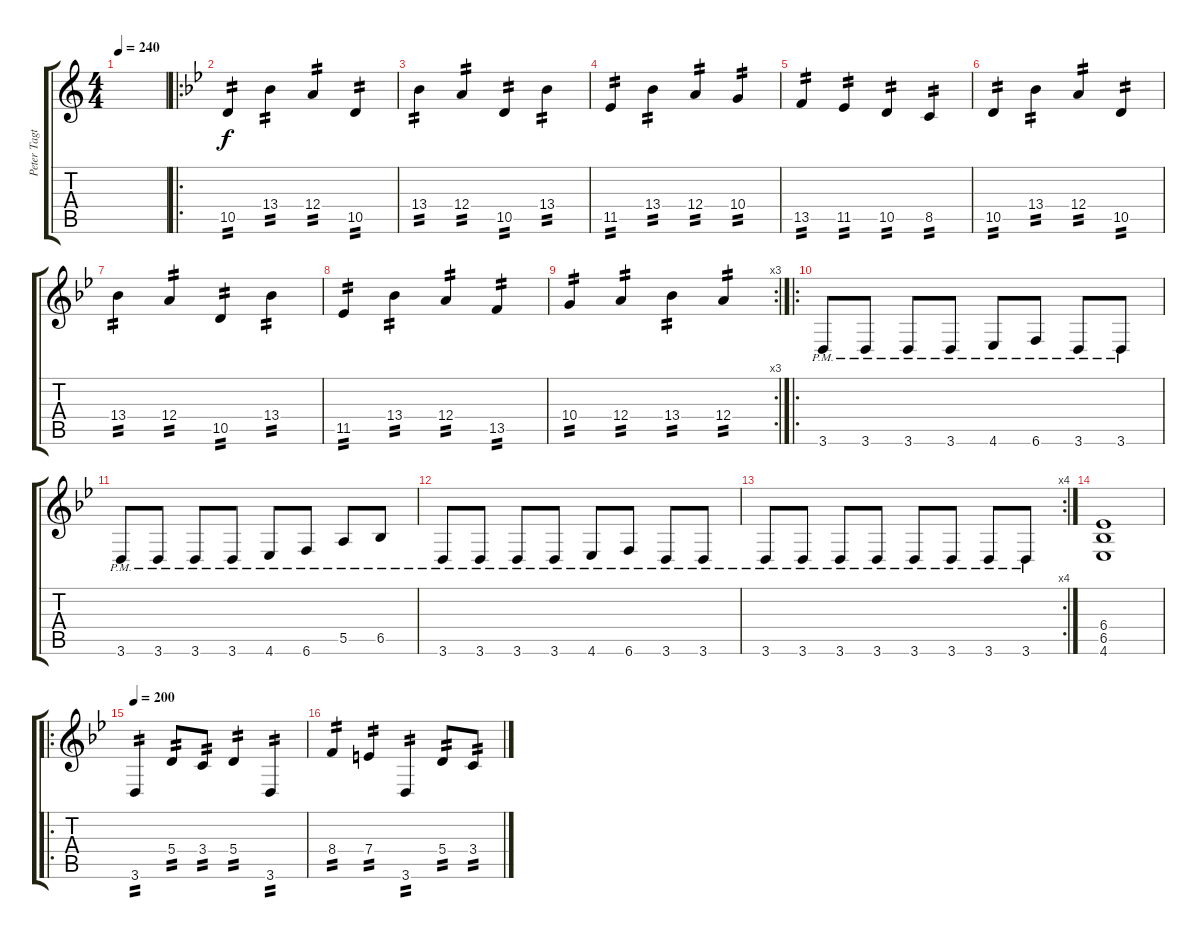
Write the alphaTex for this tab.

\track ("Peter Tagtgren" "Peter Tagt") {instrument distortionguitar}
\staff {score tabs}
\tuning (B3 Gb3 D3 A2 E2 B1) {hide}
\ts (4 4)
\tempo 240
\clef g2
\ks c
|
\ro
\ks bb
10.5.4{tp 2} 13.4.4{tp 2} 12.4.4{tp 2} 10.5.4{tp 2} |
13.4.4{tp 2} 12.4.4{tp 2} 10.5.4{tp 2} 13.4.4{tp 2} |
11.5.4{tp 2} 13.4.4{tp 2} 12.4.4{tp 2} 10.4.4{tp 2} |
13.5.4{tp 2} 11.5.4{tp 2} 10.5.4{tp 2} 8.5.4{tp 2} |
10.5.4{tp 2} 13.4.4{tp 2} 12.4.4{tp 2} 10.5.4{tp 2} |
13.4.4{tp 2} 12.4.4{tp 2} 10.5.4{tp 2} 13.4.4{tp 2} |
11.5.4{tp 2} 13.4.4{tp 2} 12.4.4{tp 2} 13.5.4{tp 2} |
\rc 3
10.4.4{tp 2} 12.4.4{tp 2} 13.4.4{tp 2} 12.4.4{tp 2} |
\ro
3.6{pm}.8 3.6{pm}.8 3.6{pm}.8 3.6{pm}.8 4.6{pm}.8 6.6{pm}.8 3.6{pm}.8 3.6{pm}.8 |
3.6{pm}.8 3.6{pm}.8 3.6{pm}.8 3.6{pm}.8 4.6{pm}.8 6.6{pm}.8 5.5{pm}.8 6.5{pm}.8 |
3.6{pm}.8 3.6{pm}.8 3.6{pm}.8 3.6{pm}.8 4.6{pm}.8 6.6{pm}.8 3.6{pm}.8 3.6{pm}.8 |
\rc 4
3.6{pm}.8 3.6{pm}.8 3.6{pm}.8 3.6{pm}.8 3.6{pm}.8 3.6{pm}.8 3.6{pm}.8 3.6{pm}.8 |
(6.4 6.5 4.6).1 |
\ro
\tempo 200
3.6.4{tp 2} 5.4.8{tp 2} 3.4.8{tp 2} 5.4.4{tp 2} 3.6.4{tp 2} |
8.4.4{tp 2} 7.4.4{tp 2} 3.6.4{tp 2} 5.4.8{tp 2} 3.4.8{tp 2}
